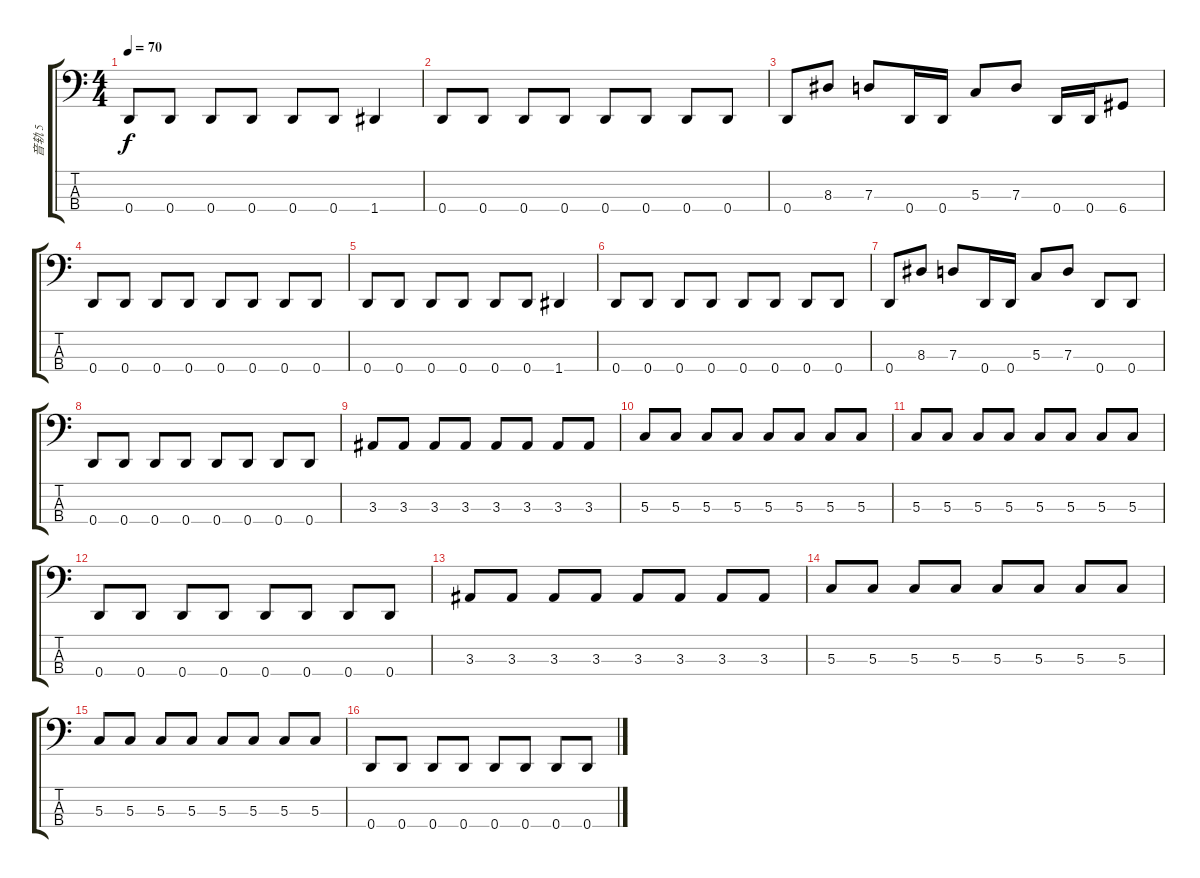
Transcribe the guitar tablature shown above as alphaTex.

\track ("音轨 5" "音轨 5") {instrument electricbassfinger}
\staff {score tabs}
\tuning (F2 C2 G1 D1) {hide}
\ts (4 4)
\tempo 70
\clef f4
\ks c
0.4.8{dy f} 0.4.8 0.4.8 0.4.8 0.4.8 0.4.8 1.4.4 |
0.4.8 0.4.8 0.4.8 0.4.8 0.4.8 0.4.8 0.4.8 0.4.8 |
0.4.8 8.3.8 7.3.8 0.4.16 0.4.16 5.3.8 7.3.8 0.4.16 0.4.16 6.4.8 |
0.4.8 0.4.8 0.4.8 0.4.8 0.4.8 0.4.8 0.4.8 0.4.8 |
0.4.8 0.4.8 0.4.8 0.4.8 0.4.8 0.4.8 1.4.4 |
0.4.8 0.4.8 0.4.8 0.4.8 0.4.8 0.4.8 0.4.8 0.4.8 |
0.4.8 8.3.8 7.3.8 0.4.16 0.4.16 5.3.8 7.3.8 0.4.8 0.4.8 |
0.4.8 0.4.8 0.4.8 0.4.8 0.4.8 0.4.8 0.4.8 0.4.8 |
3.3.8 3.3.8 3.3.8 3.3.8 3.3.8 3.3.8 3.3.8 3.3.8 |
5.3.8 5.3.8 5.3.8 5.3.8 5.3.8 5.3.8 5.3.8 5.3.8 |
5.3.8 5.3.8 5.3.8 5.3.8 5.3.8 5.3.8 5.3.8 5.3.8 |
0.4.8 0.4.8 0.4.8 0.4.8 0.4.8 0.4.8 0.4.8 0.4.8 |
3.3.8 3.3.8 3.3.8 3.3.8 3.3.8 3.3.8 3.3.8 3.3.8 |
5.3.8 5.3.8 5.3.8 5.3.8 5.3.8 5.3.8 5.3.8 5.3.8 |
5.3.8 5.3.8 5.3.8 5.3.8 5.3.8 5.3.8 5.3.8 5.3.8 |
0.4.8 0.4.8 0.4.8 0.4.8 0.4.8 0.4.8 0.4.8 0.4.8
